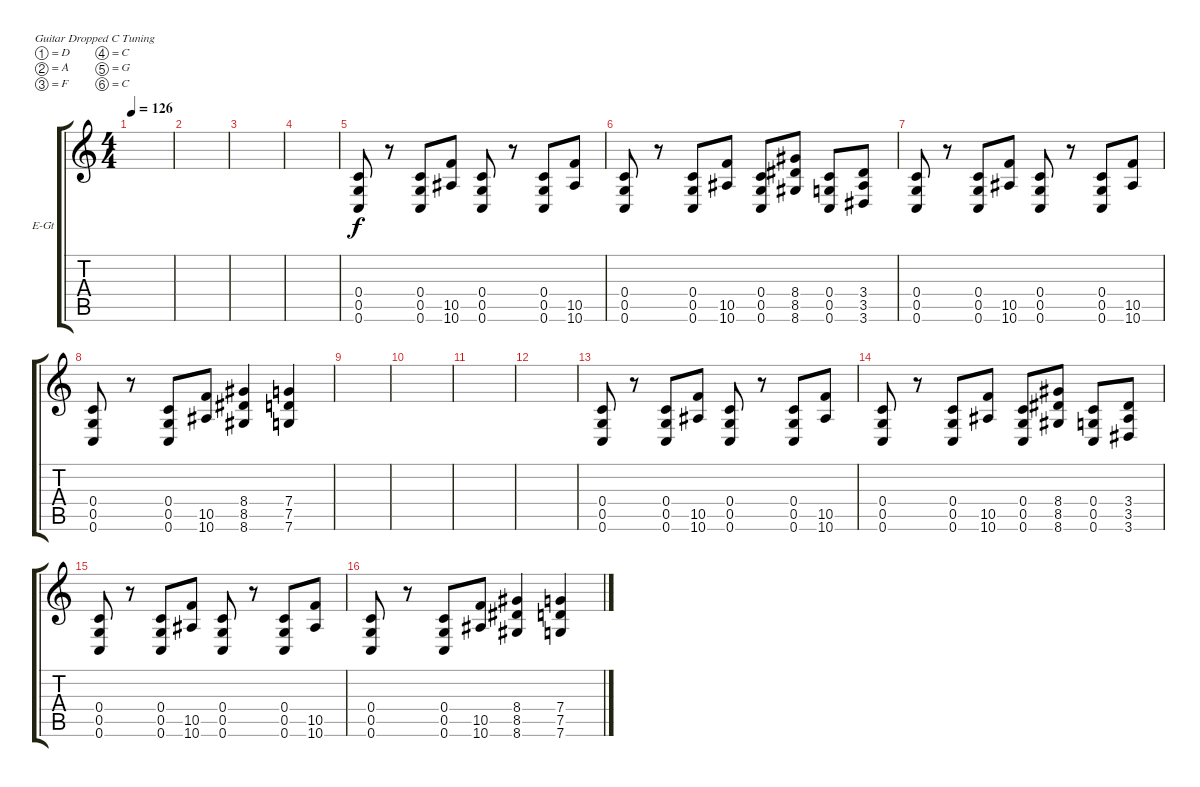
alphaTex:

\defaultSystemsLayout 4
\bracketExtendMode groupsimilarinstruments
\firstSystemTrackNameOrientation horizontal
\otherSystemsTrackNameOrientation horizontal
\track ("Electric Guitar" "E-Gt") {instrument distortionguitar}
\staff {score tabs}
\tuning (D4 A3 F3 C3 G2 C2)
\ts (4 4)
\tempo 126
\clef g2
\ks c
|
|
|
|
(0.4 0.5 0.6).8 r.8 (0.6 0.5 0.4).8 (10.5 10.6).8 (0.4 0.5 0.6).8 r.8 (0.6 0.5 0.4).8 (10.5 10.6).8 |
(0.4 0.5 0.6).8 r.8 (0.6 0.5 0.4).8 (10.5 10.6).8 (0.4 0.5 0.6).8 (8.5 8.4 8.6).8 (0.5 0.6 0.4).8 (3.5 3.6 3.4).8 |
(0.4 0.5 0.6).8 r.8 (0.6 0.5 0.4).8 (10.5 10.6).8 (0.4 0.5 0.6).8 r.8 (0.6 0.5 0.4).8 (10.5 10.6).8 |
(0.4 0.5 0.6).8 r.8 (0.6 0.5 0.4).8 (10.5 10.6).8 (8.4 8.5 8.6).4 (7.5 7.4 7.6).4 |
|
|
|
|
(0.4 0.5 0.6).8 r.8 (0.6 0.5 0.4).8 (10.5 10.6).8 (0.4 0.5 0.6).8 r.8 (0.6 0.5 0.4).8 (10.5 10.6).8 |
(0.4 0.5 0.6).8 r.8 (0.6 0.5 0.4).8 (10.5 10.6).8 (0.4 0.5 0.6).8 (8.5 8.4 8.6).8 (0.5 0.6 0.4).8 (3.5 3.6 3.4).8 |
(0.4 0.5 0.6).8 r.8 (0.6 0.5 0.4).8 (10.5 10.6).8 (0.4 0.5 0.6).8 r.8 (0.6 0.5 0.4).8 (10.5 10.6).8 |
(0.4 0.5 0.6).8 r.8 (0.6 0.5 0.4).8 (10.5 10.6).8 (8.4 8.5 8.6).4 (7.5 7.4 7.6).4
